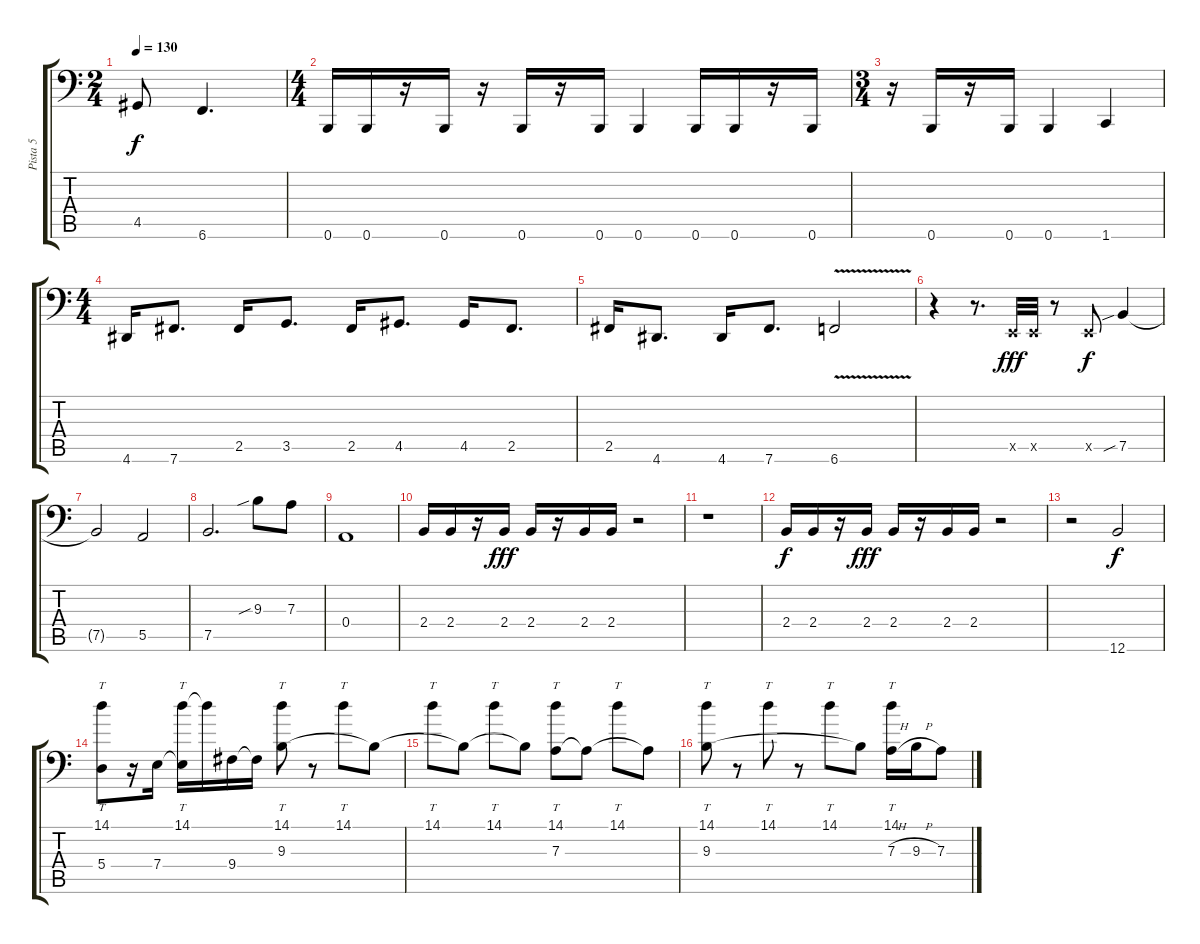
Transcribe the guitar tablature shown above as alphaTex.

\track ("Pista 5" "Pista 5") {instrument electricbassfinger}
\staff {score tabs}
\tuning (C3 G2 D2 A1 E1 B0) {hide}
\ts (2 4)
\tempo 130
\clef f4
\ks c
4.5{t}.8{dy f} 6.6.4{d} |
\ts (4 4)
0.6.16 0.6.16 r.16 0.6.16 r.16 0.6.16 r.16 0.6.16 0.6.4 0.6.16 0.6.16 r.16 0.6.16 |
\ts (3 4)
r.16 0.6.16 r.16 0.6.16 0.6.4 1.6.4 |
\ts (4 4)
4.6.16 7.6.8{d} 2.5.16 3.5.8{d} 2.5.16 4.5.8{d} 4.5.16 2.5.8{d} |
2.5.16 4.6.8{d} 4.6.16 7.6.8{d} 6.6{v}.2 |
r.4 r.8{d} 0.5{x}.32{dy fff} 0.5{x}.32 r.8 0.5{x}.8{dy f} 7.5{sib}.4 |
7.5{t}.2 5.5.2 |
7.5.2{d} 9.3{sib}.8 7.3.8 |
0.4.1 |
2.4.16 2.4.16 r.16 2.4.16{dy fff} 2.4.16 r.16 2.4.16 2.4.16 r.2 |
r.1 |
2.4.16{dy f} 2.4.16 r.16 2.4.16{dy fff} 2.4.16 r.16 2.4.16 2.4.16 r.2 |
r.2 12.6.2{dy f} |
(14.1 5.4).8{tt} r.16 7.4.16 (14.1 7.4{t}).16{tt} 14.1{t}.16 9.4.16 9.4{t}.16 (14.1 9.3).8{tt} r.8 14.1.8{tt} 9.3{t}.8 |
14.1.8{tt} 9.3{t}.8 14.1.8{tt} 9.3{t}.8 (14.1 7.3).8{tt} 7.3{t}.8 14.1.8{tt} 7.3{t}.8 |
(14.1 9.3).8{tt} r.8 14.1.8{tt} r.8 14.1.8{tt} 9.3{t}.8 (14.1 7.3{h}).16{tt} 9.3{h}.16 7.3.8
